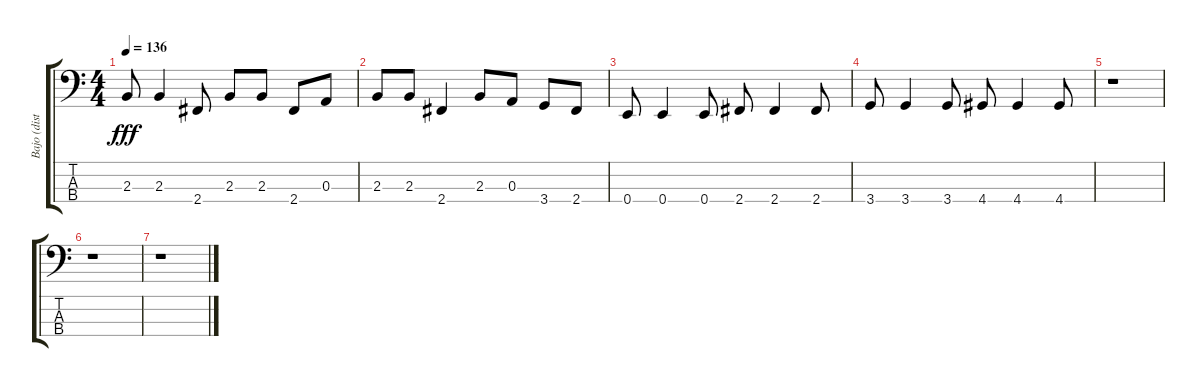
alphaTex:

\track ("Bajo (dist)" "Bajo (dist") {instrument distortionguitar}
\staff {score tabs}
\tuning (G2 D2 A1 E1) {hide}
\ts (4 4)
\tempo 136
\clef f4
\ks c
2.3.8{dy fff} 2.3.4 2.4.8 2.3.8 2.3.8 2.4.8 0.3.8 |
2.3.8 2.3.8 2.4.4 2.3.8 0.3.8 3.4.8 2.4.8 |
0.4.8 0.4.4 0.4.8 2.4.8 2.4.4 2.4.8 |
3.4.8 3.4.4 3.4.8 4.4.8 4.4.4 4.4.8 |
r.1 |
r.1 |
r.1
